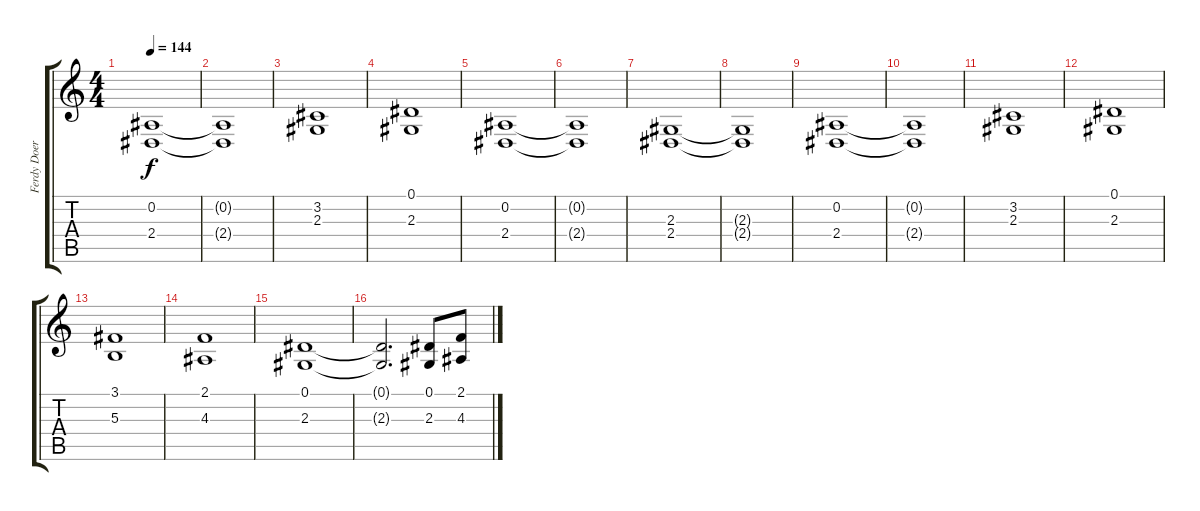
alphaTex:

\track ("Ferdy Doernberg" "Ferdy Doer") {instrument fx7echoes}
\staff {score tabs}
\tuning (Eb4 Bb3 Gb3 Db3 Ab2 Eb2) {hide}
\ts (4 4)
\tempo 144
\clef g2
\ks c
(0.2 2.4).1{dy f} |
(0.2{t} 2.4{t}).1 |
(3.2 2.3).1 |
(0.1 2.3).1 |
(0.2 2.4).1 |
(0.2{t} 2.4{t}).1 |
(2.3 2.4).1 |
(2.3{t} 2.4{t}).1 |
(0.2 2.4).1 |
(0.2{t} 2.4{t}).1 |
(3.2 2.3).1 |
(0.1 2.3).1 |
(3.1 5.3).1 |
(2.1 4.3).1 |
(0.1 2.3).1 |
(0.1{t} 2.3{t}).2{d} (0.1 2.3).8 (2.1 4.3).8
